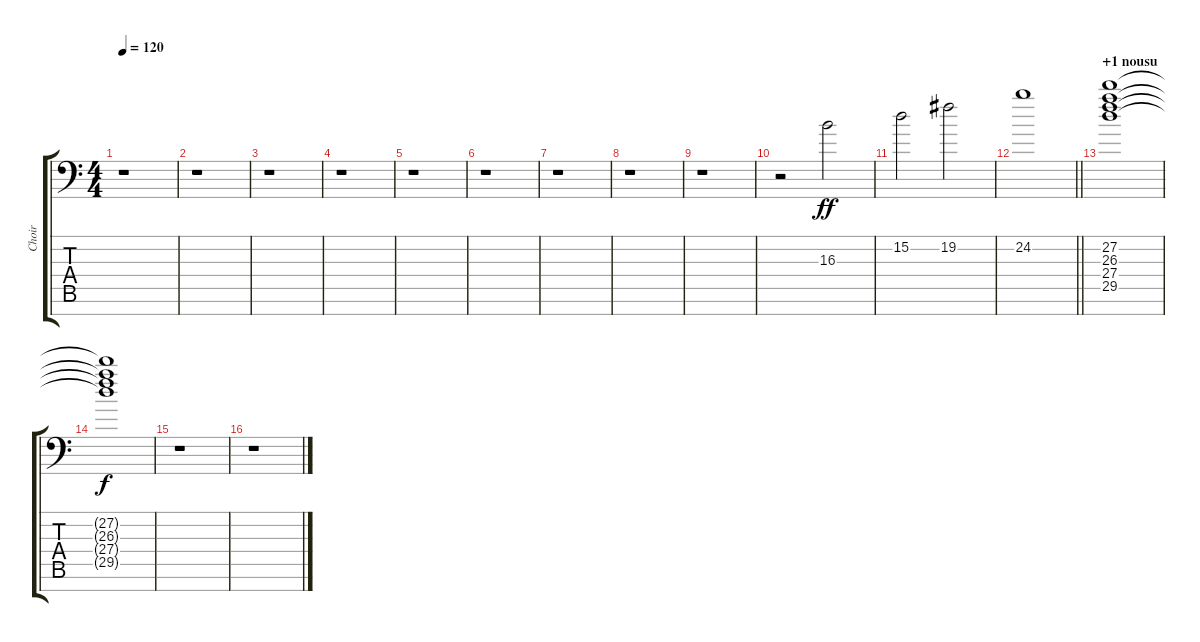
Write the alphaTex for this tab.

\track ("Choir" "Choir") {instrument voiceoohs}
\staff {score tabs}
\tuning (C8 B3 G3 D3 A2 E2 C-1) {hide}
\ts (4 4)
\tempo 120
\clef f4
\ks c
r.1{dy ff} |
r.1 |
r.1 |
r.1 |
r.1 |
r.1 |
r.1 |
r.1 |
r.1 |
r.2 16.3.2 |
15.2.2 19.2.2 |
\barLineRight lightlight
24.2.1 |
\section ("" "+1 nousu")
(27.2 26.3 27.4 29.5).1 |
(27.2{t} 26.3{t} 27.4{t} 29.5{t}).1{dy f} |
r.1 |
r.1
